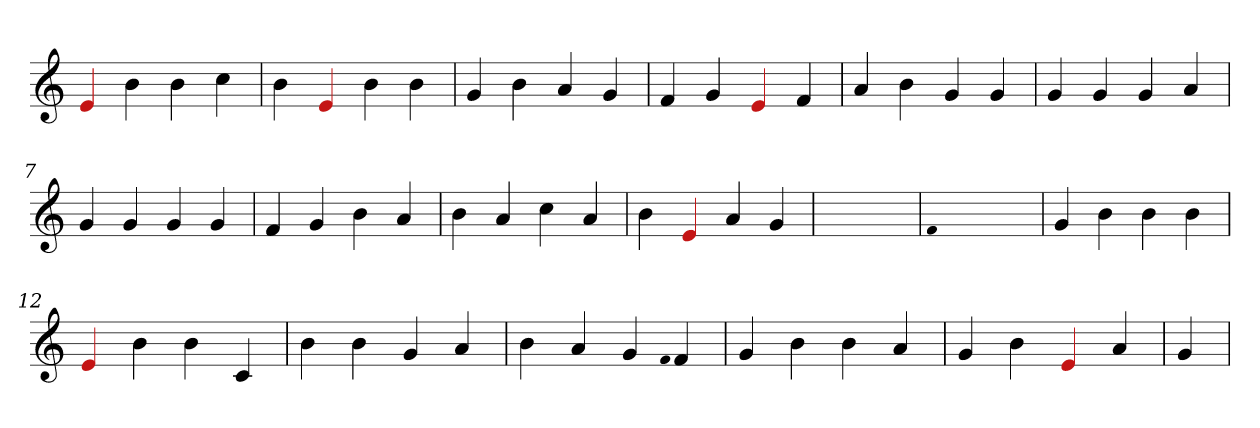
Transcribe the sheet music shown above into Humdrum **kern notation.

**kern
*part1
*staff1
*clefG2
=1
4Re
4b
4b
4cc
=2
4b
4Re
4b
4b
=3
4g
4b
4a
4g
=4
4f
4g
4Re
4f
=5
4a
4b
4g
4g
=6
4g
4g
4g
4a
=7
4g
4g
4g
4g
=8
4f
4g
4b
4a
=9
4b
4a
4cc
4a
=10
4b
4Re
4a
4g
=11
1ryy
=11
qqf
1ryy
=11
4g
4b
4b
4b
=12
4Re
4b
4b
4c
=13
4b
4b
4g
4a
=14
4b
4a
4g
qqf
4f
=15
4g
4b
4b
4a
=16
4g
4b
4Re
4a
=17
4g
=
*-
